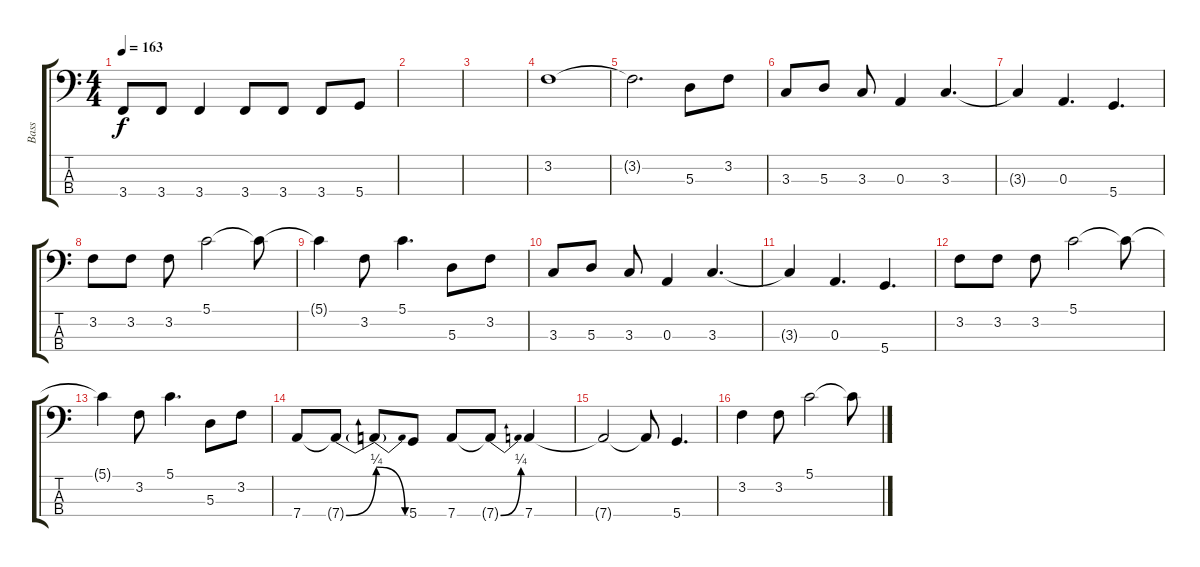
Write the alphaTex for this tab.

\track ("Bass" "Bass") {instrument electricbassfinger}
\staff {score tabs}
\tuning (G2 D2 A1 D1) {hide}
\ts (4 4)
\tempo 163
\clef f4
\ks c
3.4{t}.8{dy f} 3.4.8 3.4.4 3.4.8 3.4.8 3.4.8 5.4.8 |
|
|
3.2.1 |
3.2{t}.2{d} 5.3.8 3.2.8 |
3.3.8 5.3.8 3.3.8 0.3.4 3.3.4{d} |
3.3{t}.4 0.3.4{d} 5.4.4{d} |
3.2.8 3.2.8 3.2.8 5.1.2 5.1{t}.8 |
5.1{t}.4 3.2.8 5.1.4{d} 5.3.8 3.2.8 |
3.3.8 5.3.8 3.3.8 0.3.4 3.3.4{d} |
3.3{t}.4 0.3.4{d} 5.4.4{d} |
3.2.8 3.2.8 3.2.8 5.1.2 5.1{t}.8 |
5.1{t}.4 3.2.8 5.1.4{d} 5.3.8 3.2.8 |
7.4.8 7.4{be (bend 0 0 60 1) t}.8 7.4{be (release 0 1 60 0) t}.8 5.4.8 7.4.8 7.4{be (bend 0 0 60 1) t}.8 7.4.4 |
7.4{t}.2 7.4{t}.8 5.4.4{d} |
3.2.4 3.2.8 5.1.2 5.1{t}.8
